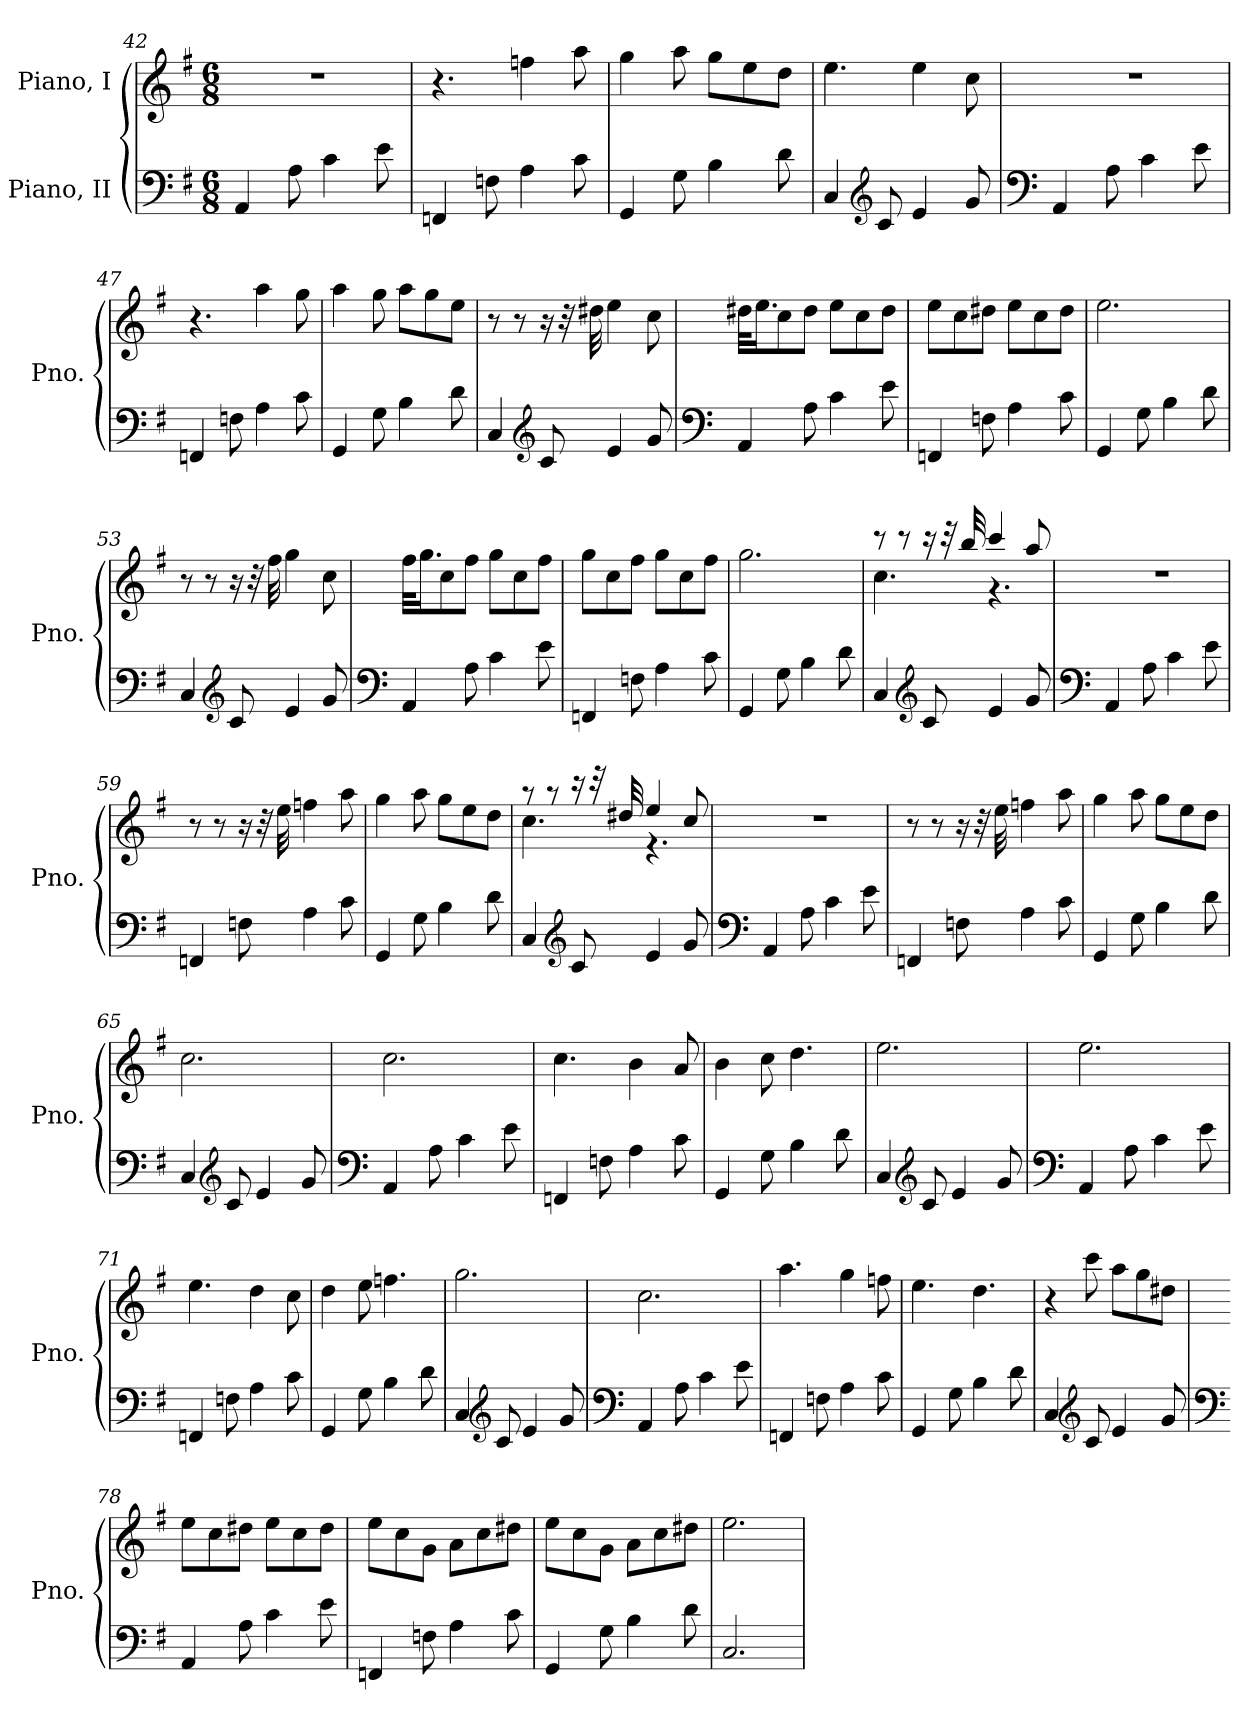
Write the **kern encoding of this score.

**kern	**kern
*part2	*part1
*staff2	*staff1
*I"Piano, II	*I"Piano, I
*I'Pno.	*I'Pno.
*clefF4	*clefG2
*k[f#]	*k[f#]
*M6/8	*M6/8
=42	=42
4AA/	2.r
8A\	.
4c\	.
8e\	.
!!LO:LB:g=z
=43	=43
4FFn/	4.r
8Fn\	.
4A\	4ffn\
8c\	8aa\
=44	=44
4GG/	4gg\
8G\	8aa\
4B\	8gg\L
.	8ee\
8d\	8dd\J
=45	=45
4C/	4.ee\
*clefG2	*
8c/	.
4e/	4ee\
8g/	8cc\
=46	=46
*clefF4	*
4AA/	2.r
8A\	.
4c\	.
8e\	.
=47	=47
4FFn/	4.r
8Fn\	.
4A\	4aa\
8c\	8gg\
=48	=48
4GG/	4aa\
8G\	8gg\
4B\	8aa\L
.	8gg\
8d\	8ee\J
!!LO:LB:g=z
=49	=49
4C/	8r
.	8r
*clefG2	*
8c/	16r
.	32r
.	32dd#X\
4e/	4ee\
8g/	8cc\
=50	=50
*clefF4	*
4AA/	32dd#X\KLL
.	16.ee\J
.	8cc\
8A\	8dd#\J
4c\	8ee\L
.	8cc\
8e\	8dd#\J
=51	=51
4FFn/	8ee\L
.	8cc\
8Fn\	8dd#X\J
4A\	8ee\L
.	8cc\
8c\	8dd#\J
=52	=52
4GG/	2.ee\
8G\	.
4B\	.
8d\	.
=53	=53
4C/	8r
.	8r
*clefG2	*
8c/	16r
.	32r
.	32ff#\
4e/	4gg\
8g/	8cc\
!!LO:LB:g=z
=54	=54
*clefF4	*
4AA/	32ff#\KLL
.	16.gg\J
.	8cc\
8A\	8ff#\J
4c\	8gg\L
.	8cc\
8e\	8ff#\J
=55	=55
4FFn/	8gg\L
.	8cc\
8Fn\	8ff#\J
4A\	8gg\L
.	8cc\
8c\	8ff#\J
=56	=56
4GG/	2.gg\
8G\	.
4B\	.
8d\	.
=57	=57
*	*^
4C/	8r	4.cc\
.	8r	.
*clefG2	*	*
8c/	16r	.
.	32r	.
.	32bb/	.
4e/	4ccc/	4.r
8g/	8aa/	.
*	*v	*v
=58	=58
*clefF4	*
4AA/	2.r
8A\	.
4c\	.
8e\	.
!!LO:LB:g=z
=59	=59
4FFn/	8r
.	8r
8Fn\	16r
.	32r
.	32ee\
4A\	4ffn\
8c\	8aa\
=60	=60
4GG/	4gg\
8G\	8aa\
4B\	8gg\L
.	8ee\
8d\	8dd\J
=61	=61
*	*^
4C/	8r	4.cc\
.	8r	.
*clefG2	*	*
8c/	16r	.
.	32r	.
.	32dd#X/	.
4e/	4ee/	4.r
8g/	8cc/	.
*	*v	*v
=62	=62
*clefF4	*
4AA/	2.r
8A\	.
4c\	.
8e\	.
=63	=63
4FFn/	8r
.	8r
8Fn\	16r
.	32r
.	32ee\
4A\	4ffn\
8c\	8aa\
!!LO:LB:g=z
=64	=64
4GG/	4gg\
8G\	8aa\
4B\	8gg\L
.	8ee\
8d\	8dd\J
=65	=65
4C/	2.cc\
*clefG2	*
8c/	.
4e/	.
8g/	.
=66	=66
*clefF4	*
4AA/	2.cc\
8A\	.
4c\	.
8e\	.
=67	=67
4FFn/	4.cc\
8Fn\	.
4A\	4b\
8c\	8a/
=68	=68
4GG/	4b\
8G\	8cc\
4B\	4.dd\
8d\	.
=69	=69
4C/	2.ee\
*clefG2	*
8c/	.
4e/	.
8g/	.
!!LO:PB:g=z
=70	=70
*clefF4	*
4AA/	2.ee\
8A\	.
4c\	.
8e\	.
=71	=71
4FFn/	4.ee\
8Fn\	.
4A\	4dd\
8c\	8cc\
=72	=72
4GG/	4dd\
8G\	8ee\
4B\	4.ffn\
8d\	.
=73	=73
4C/	2.gg\
*clefG2	*
8c/	.
4e/	.
8g/	.
=74	=74
*clefF4	*
4AA/	2.cc\
8A\	.
4c\	.
8e\	.
=75	=75
4FFn/	4.aa\
8Fn\	.
4A\	4gg\
8c\	8ffn\
=76	=76
4GG/	4.ee\
8G\	.
4B\	4.dd\
8d\	.
!!LO:LB:g=z
=77	=77
4C/	4r
*clefG2	*
8c/	8ccc\
4e/	8aa\L
.	8gg\
8g/	8dd#X\J
=78	=78
*clefF4	*
4AA/	8ee\L
.	8cc\
8A\	8dd#X\J
4c\	8ee\L
.	8cc\
8e\	8dd#\J
=79	=79
4FFn/	8ee\L
.	8cc\
8Fn\	8g\J
4A\	8a\L
.	8cc\
8c\	8dd#X\J
=80	=80
4GG/	8ee\L
.	8cc\
8G\	8g\J
4B\	8a\L
.	8cc\
8d\	8dd#X\J
=81	=81
2.C/	2.ee\
=	=
*-	*-
